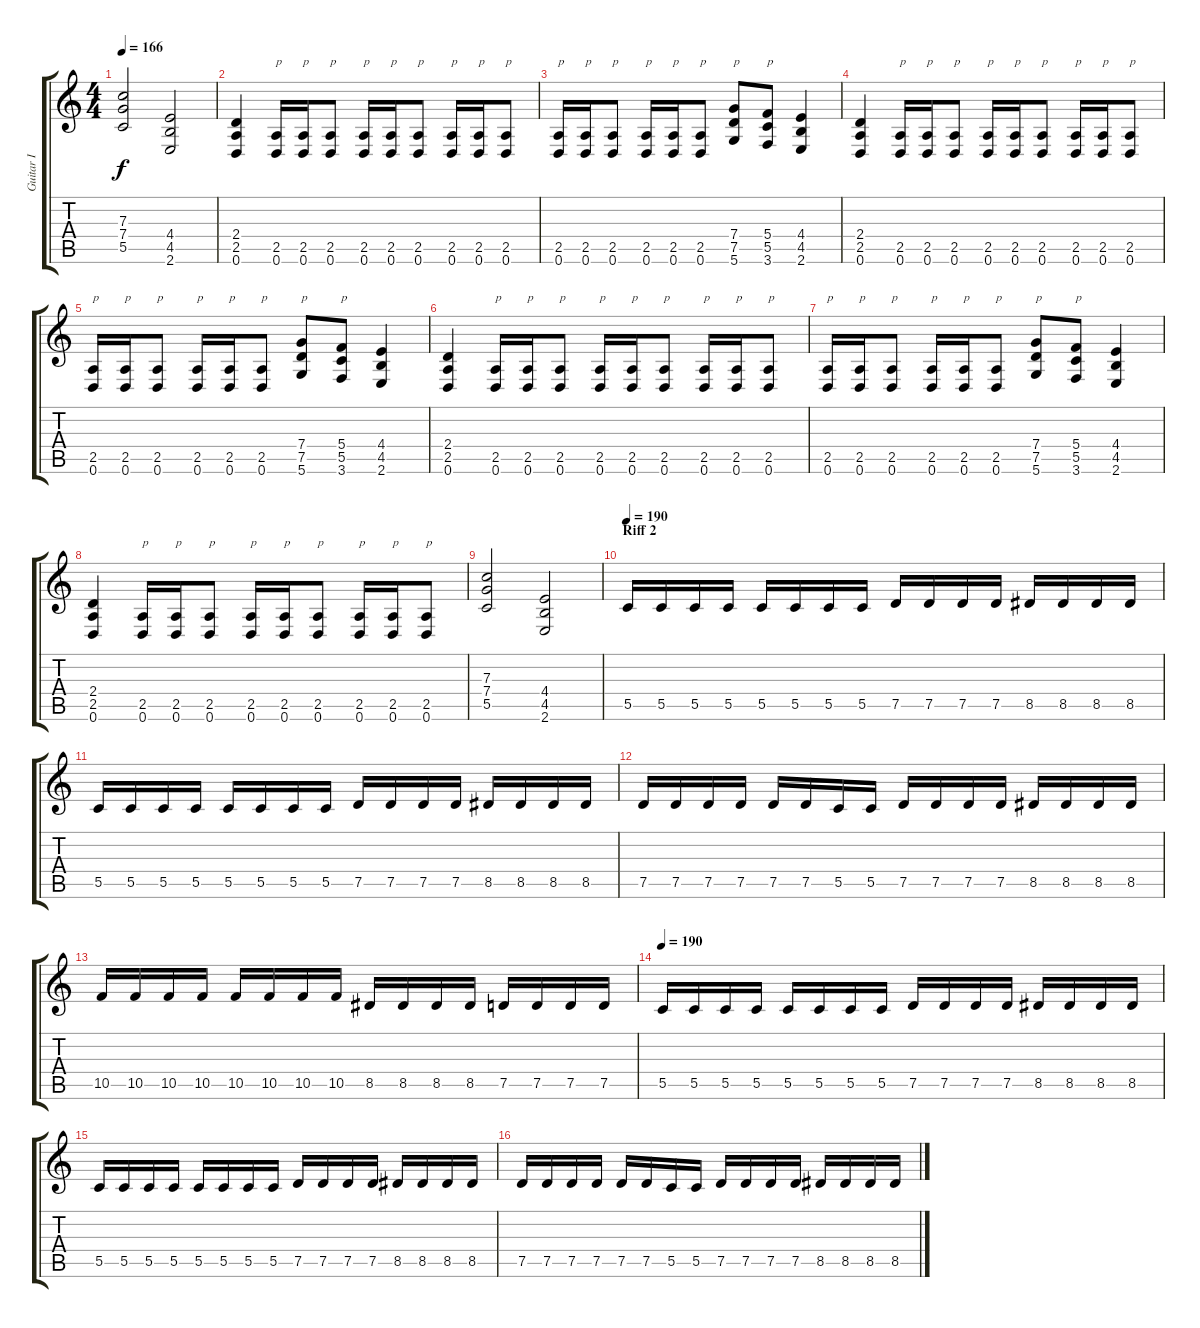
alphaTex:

\track ("Guitar I" "Guitar I") {instrument distortionguitar}
\staff {score tabs}
\tuning (D4 A3 F3 C3 G2 D2) {hide}
\ts (4 4)
\tempo 166
\clef g2
\ks c
(7.3 7.4 5.5).2{dy f} (4.4 4.5 2.6).2 |
(2.4 2.5 0.6).4 (2.5 0.6).16{txt "p"} (2.5 0.6).16{txt "p"} (2.5 0.6).8{txt "p"} (2.5 0.6).16{txt "p"} (2.5 0.6).16{txt "p"} (2.5 0.6).8{txt "p"} (2.5 0.6).16{txt "p"} (2.5 0.6).16{txt "p"} (2.5 0.6).8{txt "p"} |
(2.5 0.6).16{txt "p"} (2.5 0.6).16{txt "p"} (2.5 0.6).8{txt "p"} (2.5 0.6).16{txt "p"} (2.5 0.6).16{txt "p"} (2.5 0.6).8{txt "p"} (7.4 7.5 5.6).8{txt "p"} (5.4 5.5 3.6).8{txt "p"} (4.4 4.5 2.6).4 |
(2.4 2.5 0.6).4 (2.5 0.6).16{txt "p"} (2.5 0.6).16{txt "p"} (2.5 0.6).8{txt "p"} (2.5 0.6).16{txt "p"} (2.5 0.6).16{txt "p"} (2.5 0.6).8{txt "p"} (2.5 0.6).16{txt "p"} (2.5 0.6).16{txt "p"} (2.5 0.6).8{txt "p"} |
(2.5 0.6).16{txt "p"} (2.5 0.6).16{txt "p"} (2.5 0.6).8{txt "p"} (2.5 0.6).16{txt "p"} (2.5 0.6).16{txt "p"} (2.5 0.6).8{txt "p"} (7.4 7.5 5.6).8{txt "p"} (5.4 5.5 3.6).8{txt "p"} (4.4 4.5 2.6).4 |
(2.4 2.5 0.6).4 (2.5 0.6).16{txt "p"} (2.5 0.6).16{txt "p"} (2.5 0.6).8{txt "p"} (2.5 0.6).16{txt "p"} (2.5 0.6).16{txt "p"} (2.5 0.6).8{txt "p"} (2.5 0.6).16{txt "p"} (2.5 0.6).16{txt "p"} (2.5 0.6).8{txt "p"} |
(2.5 0.6).16{txt "p"} (2.5 0.6).16{txt "p"} (2.5 0.6).8{txt "p"} (2.5 0.6).16{txt "p"} (2.5 0.6).16{txt "p"} (2.5 0.6).8{txt "p"} (7.4 7.5 5.6).8{txt "p"} (5.4 5.5 3.6).8{txt "p"} (4.4 4.5 2.6).4 |
(2.4 2.5 0.6).4 (2.5 0.6).16{txt "p"} (2.5 0.6).16{txt "p"} (2.5 0.6).8{txt "p"} (2.5 0.6).16{txt "p"} (2.5 0.6).16{txt "p"} (2.5 0.6).8{txt "p"} (2.5 0.6).16{txt "p"} (2.5 0.6).16{txt "p"} (2.5 0.6).8{txt "p"} |
(7.3 7.4 5.5).2 (4.4 4.5 2.6).2 |
\section ("" "Riff 2")
\tempo 190
5.5.16 5.5.16 5.5.16 5.5.16 5.5.16 5.5.16 5.5.16 5.5.16 7.5.16 7.5.16 7.5.16 7.5.16 8.5.16 8.5.16 8.5.16 8.5.16 |
5.5.16 5.5.16 5.5.16 5.5.16 5.5.16 5.5.16 5.5.16 5.5.16 7.5.16 7.5.16 7.5.16 7.5.16 8.5.16 8.5.16 8.5.16 8.5.16 |
7.5.16 7.5.16 7.5.16 7.5.16 7.5.16 7.5.16 5.5.16 5.5.16 7.5.16 7.5.16 7.5.16 7.5.16 8.5.16 8.5.16 8.5.16 8.5.16 |
10.5.16 10.5.16 10.5.16 10.5.16 10.5.16 10.5.16 10.5.16 10.5.16 8.5.16 8.5.16 8.5.16 8.5.16 7.5.16 7.5.16 7.5.16 7.5.16 |
\tempo 190
5.5.16 5.5.16 5.5.16 5.5.16 5.5.16 5.5.16 5.5.16 5.5.16 7.5.16 7.5.16 7.5.16 7.5.16 8.5.16 8.5.16 8.5.16 8.5.16 |
5.5.16 5.5.16 5.5.16 5.5.16 5.5.16 5.5.16 5.5.16 5.5.16 7.5.16 7.5.16 7.5.16 7.5.16 8.5.16 8.5.16 8.5.16 8.5.16 |
7.5.16 7.5.16 7.5.16 7.5.16 7.5.16 7.5.16 5.5.16 5.5.16 7.5.16 7.5.16 7.5.16 7.5.16 8.5.16 8.5.16 8.5.16 8.5.16
